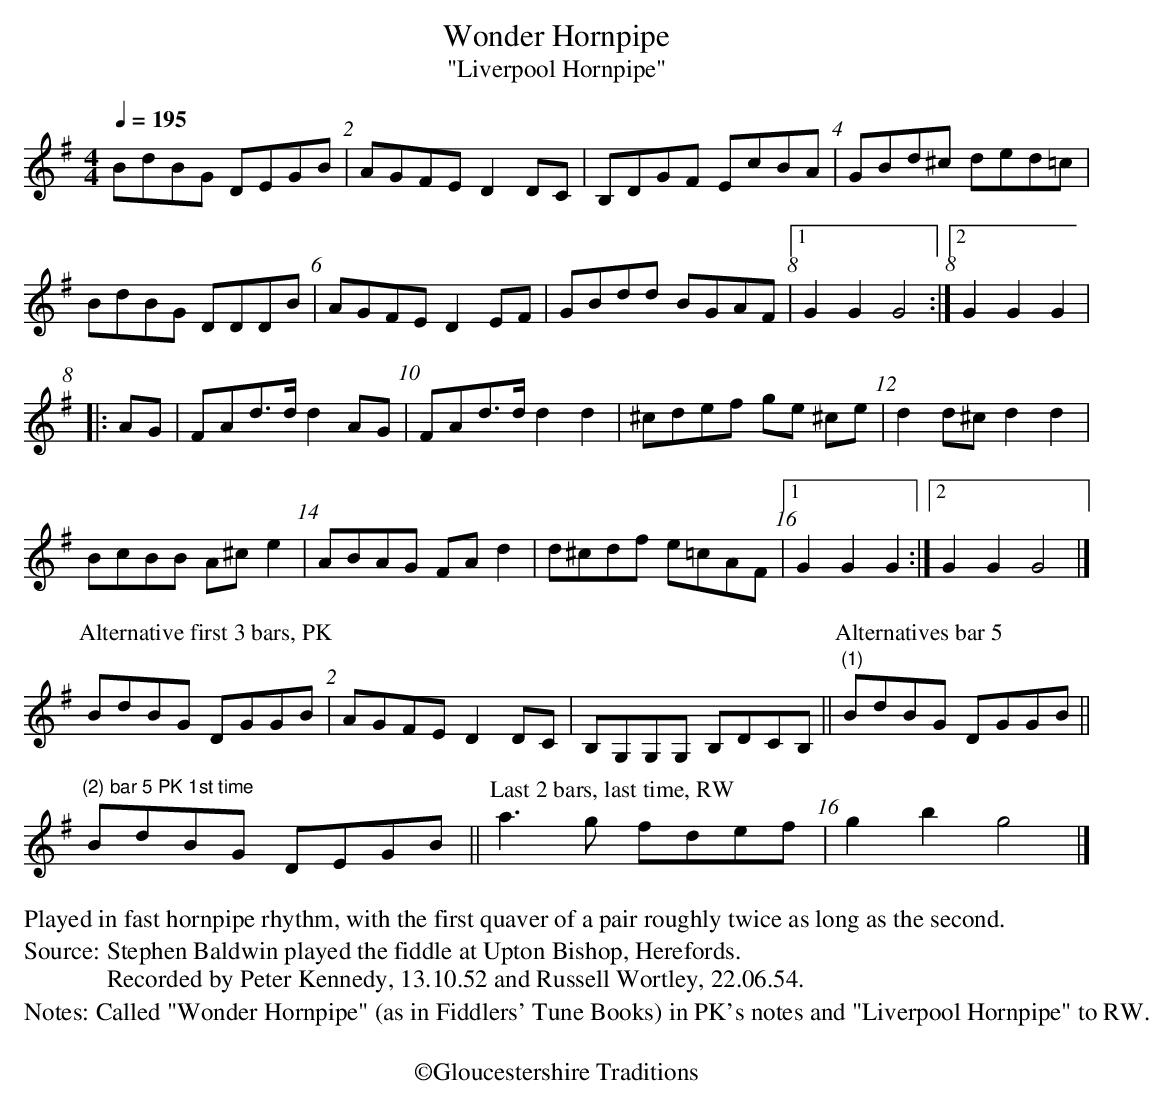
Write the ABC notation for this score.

X:1
T:Wonder Hornpipe
T:"Liverpool Hornpipe"
Q:1/4=195
M:4/4
L:1/8
K:Gmaj
BdBG DEGB | AGFE D2 DC | B,DGF EcBA | GBd^c ded=c |
BdBG DDDB |AGFE D2 EF | GBdd BGAF |1G2 G2 G4:|2 G2 G2 G2 |
|: AG | FAd>d d2 AG | FAd>d d2 d2 |^cdef ge ^ce | d2 d^c d2 d2 |
 BcBB A^c e2 | ABAG FA d2 | d^cdf e=cAF |1G2 G2 G2:|2G2 G2 G4 |]
P:Alternative first 3 bars, PK
BdBG DGGB | AGFE D2 DC | \
B,G,G,G, B,DCB, ||\
[P:Alternatives bar 5] "^(1)"BdBG DGGB ||
"^(2) bar 5 PK 1st time" BdBG DEGB ||\
P:Last 2 bars, last time, RW
a3g fdef | g2b2g4 |]
